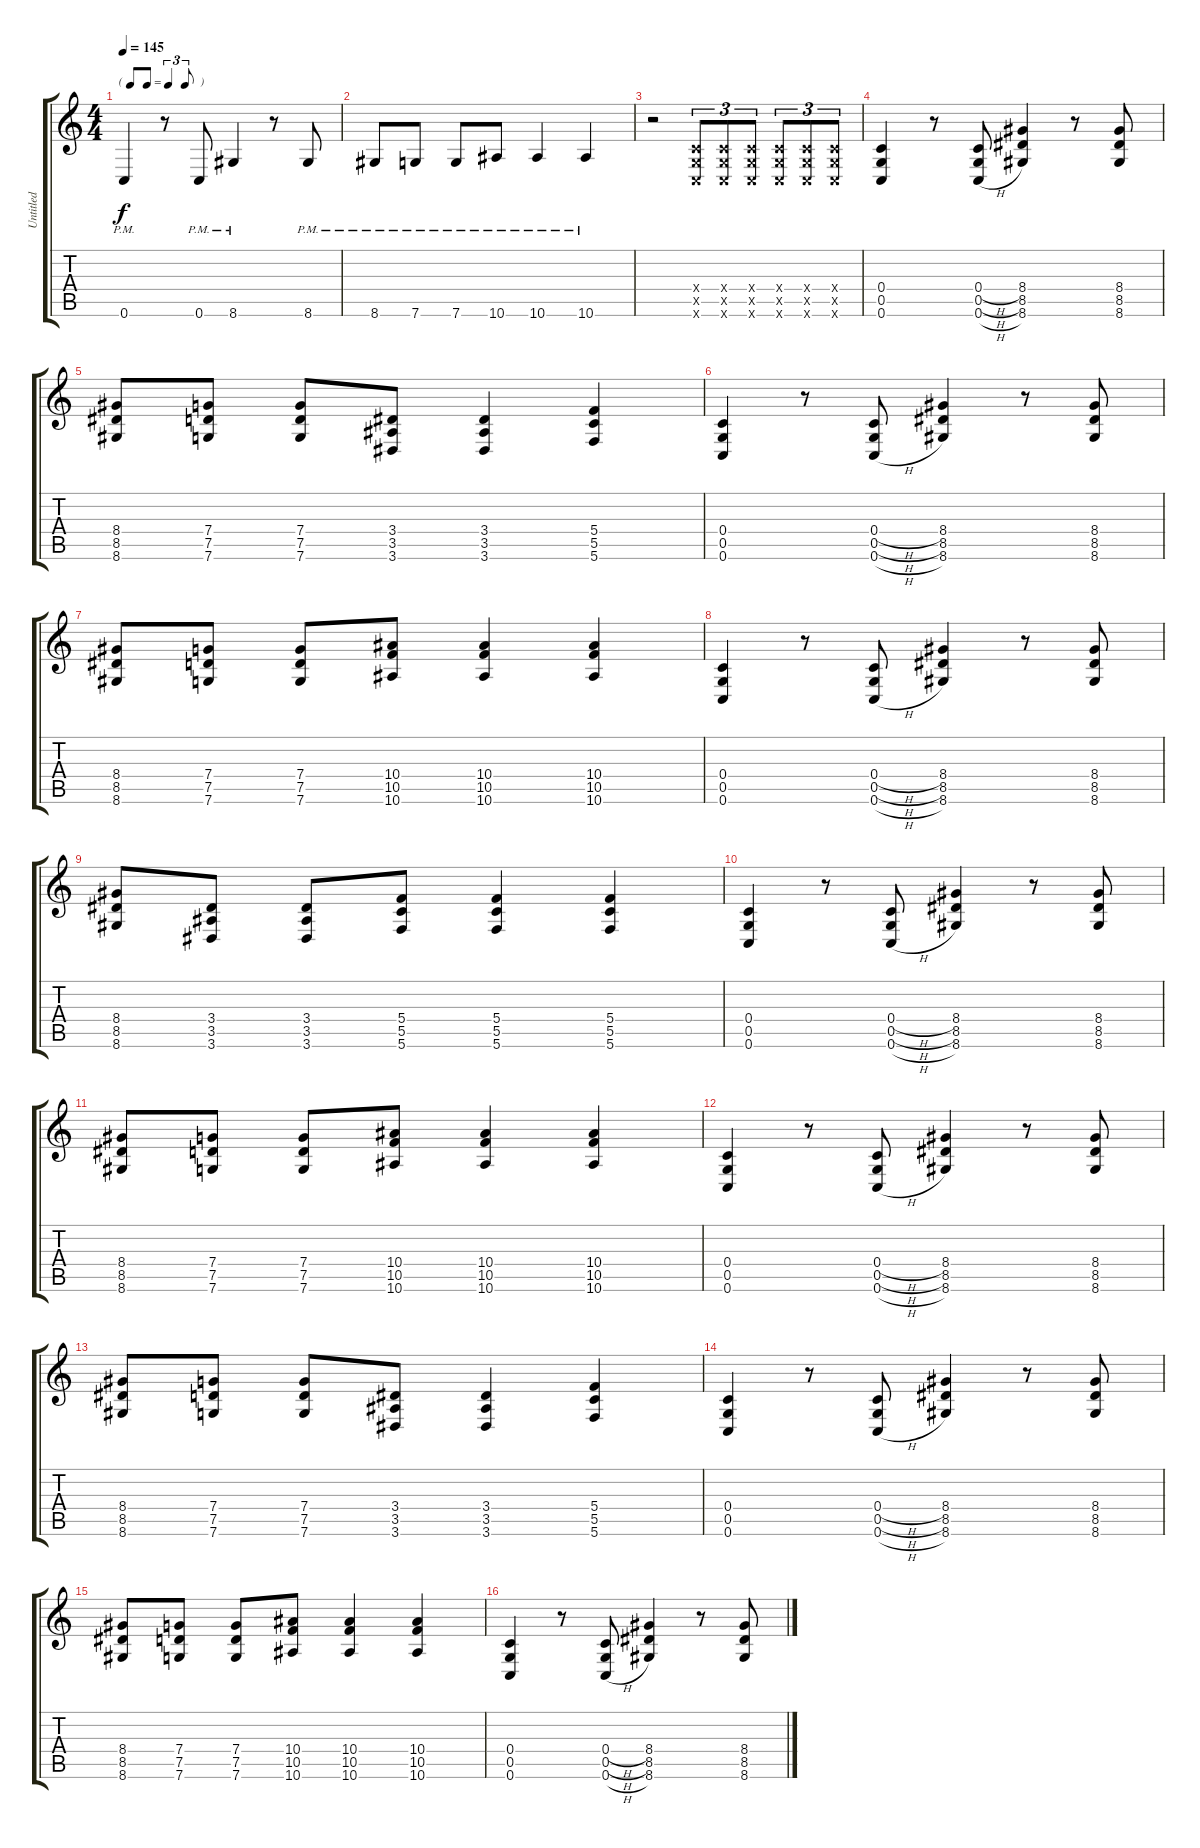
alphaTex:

\track ("Untitled" "Untitled") {instrument distortionguitar}
\staff {score tabs}
\tuning (D4 A3 F3 C3 G2 C2) {hide}
\ts (4 4)
\tf triplet8th
\tempo 145
\clef g2
\ks c
0.6{pm}.4{dy f} r.8 0.6{pm}.8 8.6{pm}.4 r.8 8.6{pm}.8 |
8.6{pm}.8 7.6{pm}.8 7.6{pm}.8 10.6{pm}.8 10.6{pm}.4 10.6{pm}.4 |
r.2 (0.4{x} 0.5{x} 0.6{x}).8{tu (3 2)} (0.4{x} 0.5{x} 0.6{x}).8{tu (3 2)} (0.4{x} 0.5{x} 0.6{x}).8{tu (3 2)} (0.4{x} 0.5{x} 0.6{x}).8{tu (3 2)} (0.4{x} 0.5{x} 0.6{x}).8{tu (3 2)} (0.4{x} 0.5{x} 0.6{x}).8{tu (3 2)} |
(0.4 0.5 0.6).4 r.8 (0.4{h} 0.5{h} 0.6{h}).8 (8.4 8.5 8.6).4 r.8 (8.4 8.5 8.6).8 |
(8.4 8.5 8.6).8 (7.4 7.5 7.6).8 (7.4 7.5 7.6).8 (3.4 3.5 3.6).8 (3.4 3.5 3.6).4 (5.4 5.5 5.6).4 |
(0.4 0.5 0.6).4 r.8 (0.4{h} 0.5{h} 0.6{h}).8 (8.4 8.5 8.6).4 r.8 (8.4 8.5 8.6).8 |
(8.4 8.5 8.6).8 (7.4 7.5 7.6).8 (7.4 7.5 7.6).8 (10.4 10.5 10.6).8 (10.4 10.5 10.6).4 (10.4 10.5 10.6).4 |
(0.4 0.5 0.6).4 r.8 (0.4{h} 0.5{h} 0.6{h}).8 (8.4 8.5 8.6).4 r.8 (8.4 8.5 8.6).8 |
(8.4 8.5 8.6).8 (3.4 3.5 3.6).8 (3.4 3.5 3.6).8 (5.4 5.5 5.6).8 (5.4 5.5 5.6).4 (5.4 5.5 5.6).4 |
(0.4 0.5 0.6).4 r.8 (0.4{h} 0.5{h} 0.6{h}).8 (8.4 8.5 8.6).4 r.8 (8.4 8.5 8.6).8 |
(8.4 8.5 8.6).8 (7.4 7.5 7.6).8 (7.4 7.5 7.6).8 (10.4 10.5 10.6).8 (10.4 10.5 10.6).4 (10.4 10.5 10.6).4 |
(0.4 0.5 0.6).4 r.8 (0.4{h} 0.5{h} 0.6{h}).8 (8.4 8.5 8.6).4 r.8 (8.4 8.5 8.6).8 |
(8.4 8.5 8.6).8 (7.4 7.5 7.6).8 (7.4 7.5 7.6).8 (3.4 3.5 3.6).8 (3.4 3.5 3.6).4 (5.4 5.5 5.6).4 |
(0.4 0.5 0.6).4 r.8 (0.4{h} 0.5{h} 0.6{h}).8 (8.4 8.5 8.6).4 r.8 (8.4 8.5 8.6).8 |
(8.4 8.5 8.6).8 (7.4 7.5 7.6).8 (7.4 7.5 7.6).8 (10.4 10.5 10.6).8 (10.4 10.5 10.6).4 (10.4 10.5 10.6).4 |
(0.4 0.5 0.6).4 r.8 (0.4{h} 0.5{h} 0.6{h}).8 (8.4 8.5 8.6).4 r.8 (8.4 8.5 8.6).8
